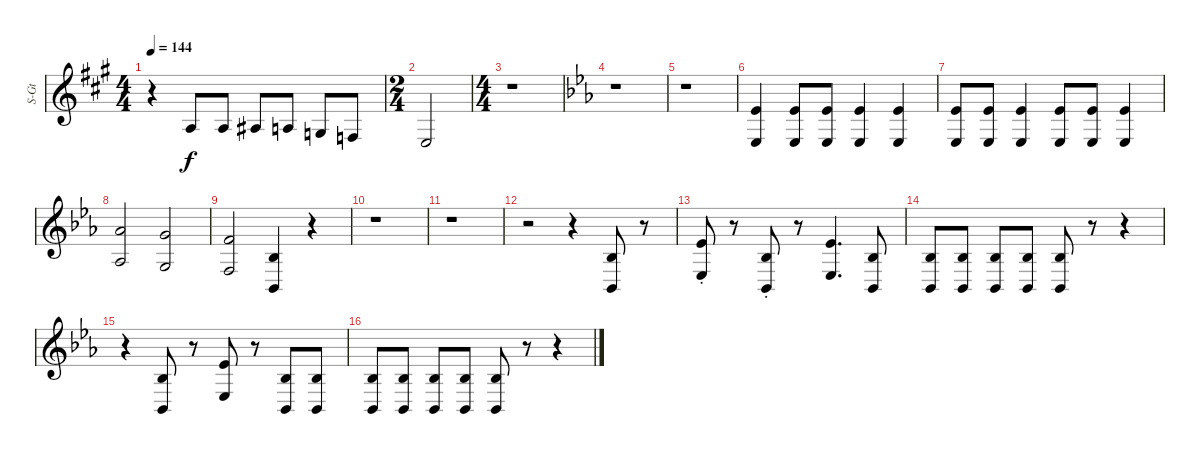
\bracketExtendMode groupsimilarinstruments
\otherSystemsTrackNameOrientation horizontal
\track ("Piano (LH)" "S-Gt") {instrument acousticgrandpiano}
\staff {score}
\tuning (F2 C2 F1 C1 F0 C0)
\displaytranspose 12
\ts (4 4)
\tempo 144
\clef g2
\ks a
r.4{dy f} 4.1{acc forcenatural}.8 4.1{acc forcenatural}.8 5.1{acc #}.8 4.1{acc forcenatural}.8 2.1{acc forcenatural}.8 0.1{acc forcenatural}.8 |
\ts (2 4)
4.2{acc forcenatural}.2 |
\ts (4 4)
r.1 |
\ks eb
r.1 |
r.1 |
(10.1{acc b} 10.3{acc b}).4 (10.1{acc b} 10.3{acc b}).8 (10.1{acc b} 10.3{acc b}).8 (10.1{acc b} 10.3{acc b}).4 (10.1{acc b} 10.3{acc b}).4 |
(10.1{acc b} 10.3{acc b}).8 (10.1{acc b} 10.3{acc b}).8 (10.1{acc b} 10.3{acc b}).4 (10.1{acc b} 10.3{acc b}).8 (10.1{acc b} 10.3{acc b}).8 (10.1{acc b} 10.3{acc b}).4 |
(15.1{acc b} 15.3{acc b}).2 (14.1{acc forcenatural} 14.3{acc forcenatural}).2 |
(12.1{acc forcenatural} 12.3{acc forcenatural}).2 (10.2{acc b} 10.4{acc b}).4 r.4 |
r.1 |
r.1 |
r.2 r.4 (5.1{acc b} 5.3{acc b}).8 r.8 |
(10.1{st acc b} 10.3{st acc b}).8 r.8 (10.2{st acc b} 10.4{st acc b}).8 r.8 (10.1{acc b} 10.3{acc b}).4{d} (10.2{acc b} 10.4{acc b}).8 |
(10.2{acc b} 10.4{acc b}).8 (10.2{acc b} 10.4{acc b}).8 (10.2{acc b} 10.4{acc b}).8 (10.2{acc b} 10.4{acc b}).8 (10.2{acc b} 10.4{acc b}).8 r.8 r.4 |
r.4 (10.2{acc b} 10.4{acc b}).8 r.8 (10.1{acc b} 10.3{acc b}).8 r.8 (10.2{acc b} 10.4{acc b}).8 (10.2{acc b} 10.4{acc b}).8 |
(10.2{acc b} 10.4{acc b}).8 (10.2{acc b} 10.4{acc b}).8 (10.2{acc b} 10.4{acc b}).8 (10.2{acc b} 10.4{acc b}).8 (10.2{acc b} 10.4{acc b}).8 r.8 r.4
